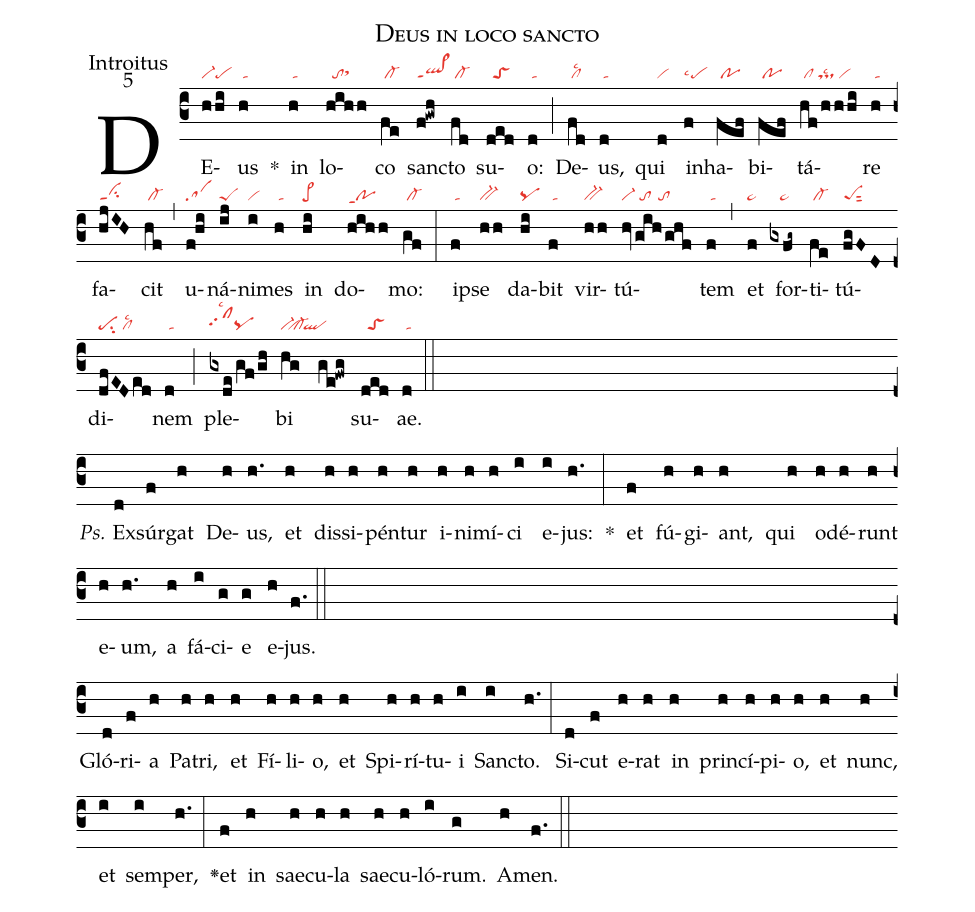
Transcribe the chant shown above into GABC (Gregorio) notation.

name:Deus in loco sancto;
office-part:Introitus;
mode:5;
nabc-lines:1;
%%
(c3) DE(hhi|vi-pe)us(h|/ta) *() in(h|/ta) lo(hihh|//tosthh)co(fe|/cl-) sanc(f!gwh|ql>ppt1)to(fd|/cl-) su(ded|//toS)o:(d|/ta) (;)
De(fd|/cllsc2)us,(d|/ta) qui(d|vi) in(f|pelsc4)ha(fef|/po)bi(fef|/po)tá(hf/hhhi|/cl/tslsc2/vi)re(h|/ta) fa(hjIH|cippt1)cit(hf|/cl-) (,)
u(f!hi|sa)ná(ij|peS)ni(i|vi)mes(h|/ta) in(hi|pe>) do(hihh|poppt1)mo:(gf|/cl-) (:)
ip(f|/ta)se(hh|bv-) da(hi|pq)bit(f|/ta) vir(hh|bv-)tú(hv/gih/ghf|vi-/to//to)tem(f|/ta) (,)
et(f|pe~) for(gxfg~|///pe~)ti(fe|/cl-)tú(fgFD|peSsut2)di(dfED/ed|pesu2/cllsc2)nem(d|/ta) (;)
ple(gxde/gf/gh|clhhpp2lsc2pq)bi(hg//////ge!fwg|vi-``vi``cl-``ql) su(ded|//toS)ae.(d|/ta) (::Z)

<i>Ps.</i> Ex(d)súr(f)gat(h) De(h)us,(h.) et(h) dis(h)si(h)pén(h)tur(h) i(h)ni(h)mí(h)ci(i) e(i)jus:(h.) *(:)
et(f) fú(h)gi(h)ant,(h) qui(h) o(h)dé(h)runt(h) e(h)um,(h.) a(h) fá(i)ci(g)e(g) e(h)jus.(f.) (::Z)

Gló(d)ri(f)a(h) Pa(h)tri,(h) et(h) Fí(h)li(h)o,(h) et(h) Spi(h)rí(h)tu(h)i(i) San(i)cto.(h.) (:)
Si(d)cut(f) e(h)rat(h) in(h) prin(h)cí(h)pi(h)o,(h) et(h) nunc,(h) et(i) sem(i)per,(h.) (:)
<v>\greheightstar</v> et(f) in(h) sae(h)cu(h)la(h) sae(h)cu(h)ló(i)rum.(g) A(h)men.(f.) (::)
